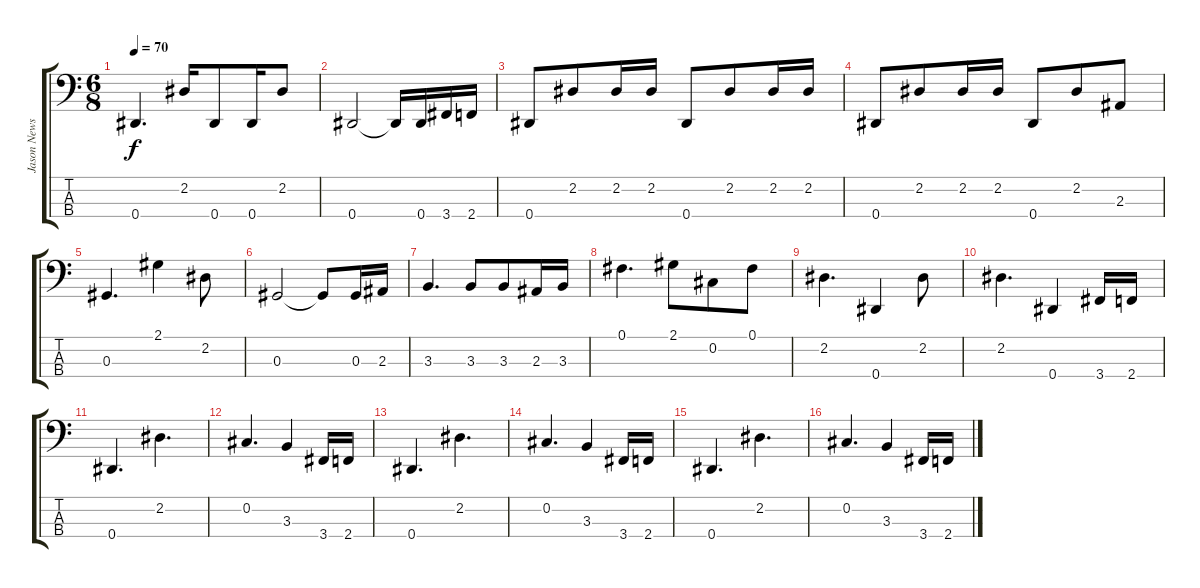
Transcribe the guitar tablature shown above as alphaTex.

\track ("Jason Newsted" "Jason News") {instrument electricbasspick}
\staff {score tabs}
\tuning (Gb2 Db2 Ab1 Eb1) {hide}
\ts (6 8)
\tempo 70
\clef f4
\ks c
0.4.4{d dy f} 2.2.16 0.4.8 0.4.16 2.2.8 |
0.4.2 0.4{t}.16 0.4.16 3.4.16 2.4.16 |
0.4.8 2.2.8 2.2.16 2.2.16 0.4.8 2.2.8 2.2.16 2.2.16 |
0.4.8 2.2.8 2.2.16 2.2.16 0.4.8 2.2.8 2.3.8 |
0.3.4{d} 2.1.4 2.2.8 |
0.3.2 0.3{t}.8 0.3.16 2.3.16 |
3.3.4{d} 3.3.8 3.3.8 2.3.16 3.3.16 |
0.1.4{d} 2.1.8 0.2.8 0.1.8 |
2.2.4{d} 0.4.4 2.2.8 |
2.2.4{d} 0.4.4 3.4.16 2.4.16 |
0.4.4{d} 2.2.4{d} |
0.2.4{d} 3.3.4 3.4.16 2.4.16 |
0.4.4{d} 2.2.4{d} |
0.2.4{d} 3.3.4 3.4.16 2.4.16 |
0.4.4{d} 2.2.4{d} |
0.2.4{d} 3.3.4 3.4.16 2.4.16
